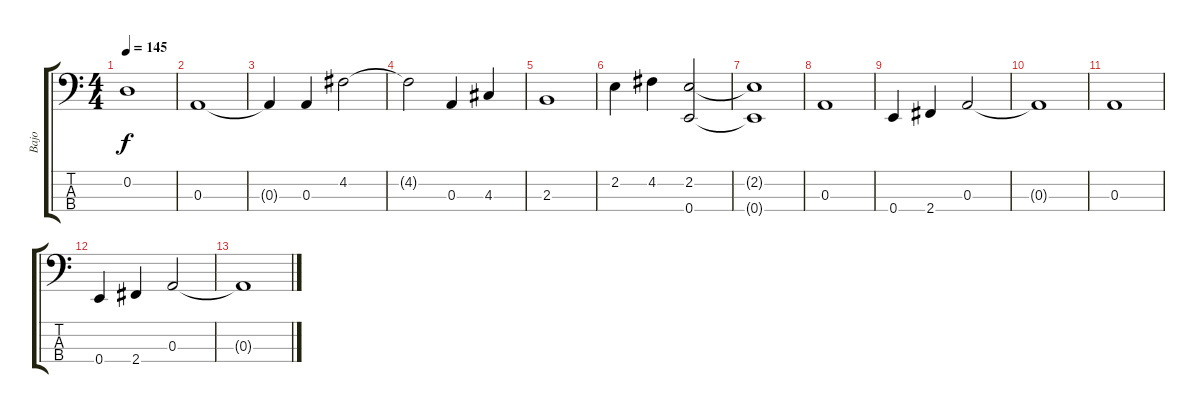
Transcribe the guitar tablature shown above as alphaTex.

\track ("Bajo" "Bajo") {instrument electricbasspick}
\staff {score tabs}
\tuning (G2 D2 A1 E1) {hide}
\ts (4 4)
\tempo 145
\clef f4
\ks c
0.2{t}.1{dy f} |
0.3.1 |
0.3{t}.4 0.3.4 4.2.2 |
4.2{t}.2 0.3.4 4.3.4 |
2.3.1 |
2.2.4 4.2.4 (2.2 0.4).2 |
(2.2{t} 0.4{t}).1 |
0.3.1 |
0.4.4 2.4.4 0.3.2 |
0.3{t}.1 |
0.3.1 |
0.4.4 2.4.4 0.3.2 |
0.3{t}.1
